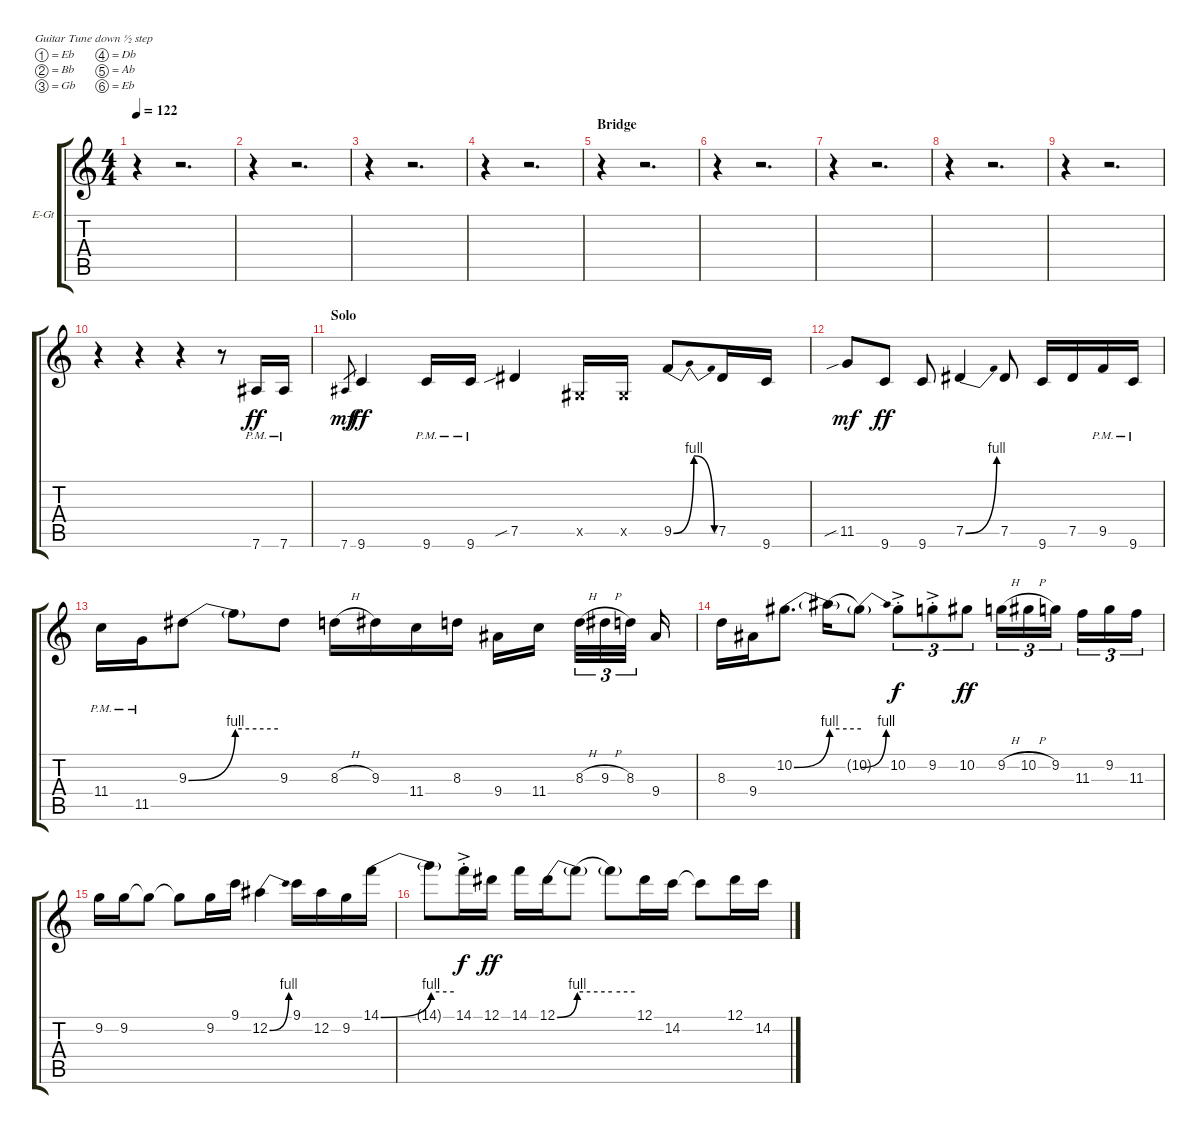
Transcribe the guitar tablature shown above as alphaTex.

\bracketExtendMode groupsimilarinstruments
\firstSystemTrackNameOrientation horizontal
\otherSystemsTrackNameOrientation horizontal
\track ("Slash Solo" "E-Gt") {instrument overdrivenguitar}
\staff {score tabs}
\tuning (Eb4 Bb3 Gb3 Db3 Ab2 Eb2)
\ts (4 4)
\tempo 122
\clef g2
\ks c
r.4{dy pp} r.2{d} |
r.4 r.2{d} |
r.4 r.2{d} |
r.4 r.2{d} |
\section ("" "Bridge")
r.4 r.2{d} |
r.4 r.2{d} |
r.4 r.2{d} |
r.4 r.2{d} |
r.4 r.2{d} |
r.4 r.4 r.4 r.8 7.6{pm}.16{dy ff} 7.6{pm}.16 |
\section ("" "Solo")
7.6.8{gr dy mf} 9.6.4{dy ff} 9.6{pm}.16 9.6{pm}.16 7.5{sib}.4 0.5{x}.16 0.5{x}.16 9.5{be (bendrelease 0 0 30 4 30 4 60 0)}.8 7.5.16 9.6.16 |
11.5{sib}.8{dy mf} 9.6.8{dy ff} 9.6.8 7.5{be (bend 0 0 60 4)}.4 7.5.8 9.6.16 7.5.16 9.5{pm}.16 9.6{pm}.16 |
11.4{pm}.16 11.5{pm}.16 9.3{be (bend 0 0 60 4)}.8 9.3{be (hold 0 4 60 4) t}.8 9.3.8 8.3{h}.16 9.3.16 11.4.16 8.3.16 9.4.16 11.4.16 8.3{h}.32{tu (3 2)} 9.3{h}.32{tu (3 2)} 8.3.32{tu (3 2)} 9.4.16 |
8.3.16 9.4.16 10.2{be (bend 0 0 60 4)}.8{d} 10.2{be (hold 0 4 60 4) t}.16 10.2{be (bend 0 0 60 4) t}.8 10.2{ac st}.8{tu (3 2) dy f} 9.2{ac st}.8{tu (3 2)} 10.2.8{tu (3 2) dy ff} 9.2{h}.16{tu (3 2)} 10.2{h}.16{tu (3 2)} 9.2.16{tu (3 2)} 11.3.16{tu (3 2)} 9.2.16{tu (3 2)} 11.3.16{tu (3 2)} |
9.2.16 9.2.16 9.2{t}.8 9.2{t}.8 9.2.16 9.1.16 12.2{be (bend 0 0 60 4)}.4 9.1.16 12.2.16 9.2.16 14.1{be (bend 0 0 60 4)}.16 |
14.1{be (hold 0 4 60 4) t}.8 14.1{ac st}.16{dy f} 12.1.16{dy ff} 14.1.16 12.1{be (bend 0 0 60 4)}.16 12.1{be (hold 0 4 60 4) t}.8 12.1{be (hold 0 4 60 4) t}.8 12.1.16 14.2.16 14.2{t}.8 12.1.16 14.2.16
